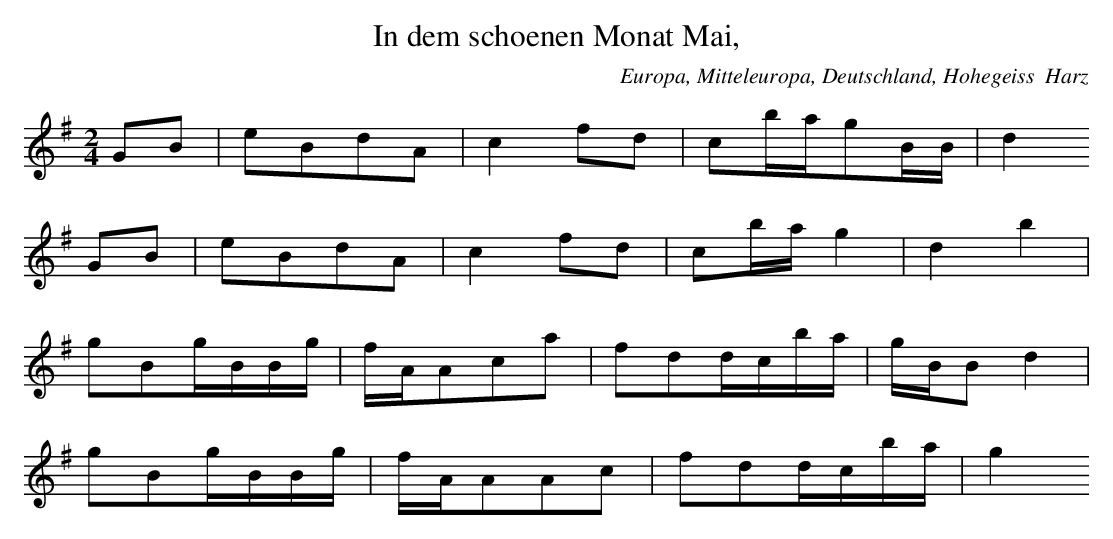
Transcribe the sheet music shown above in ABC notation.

X:1
T: In dem schoenen Monat Mai,
O: Europa, Mitteleuropa, Deutschland, Hohegeiss  Harz
M: 2/4
L: 1/16
K: G
G2B2 | e2B2d2A2 | c4f2d2 | c2bag2BB | d4
G2B2 | e2B2d2A2 | c4f2d2 | c2bag4 | d4b4 |
g2B2gBBg | fAA2c2a2 | f2d2dcba | gBB2d4 |
g2B2gBBg | fAA2A2c2 | f2d2dcba | g4
